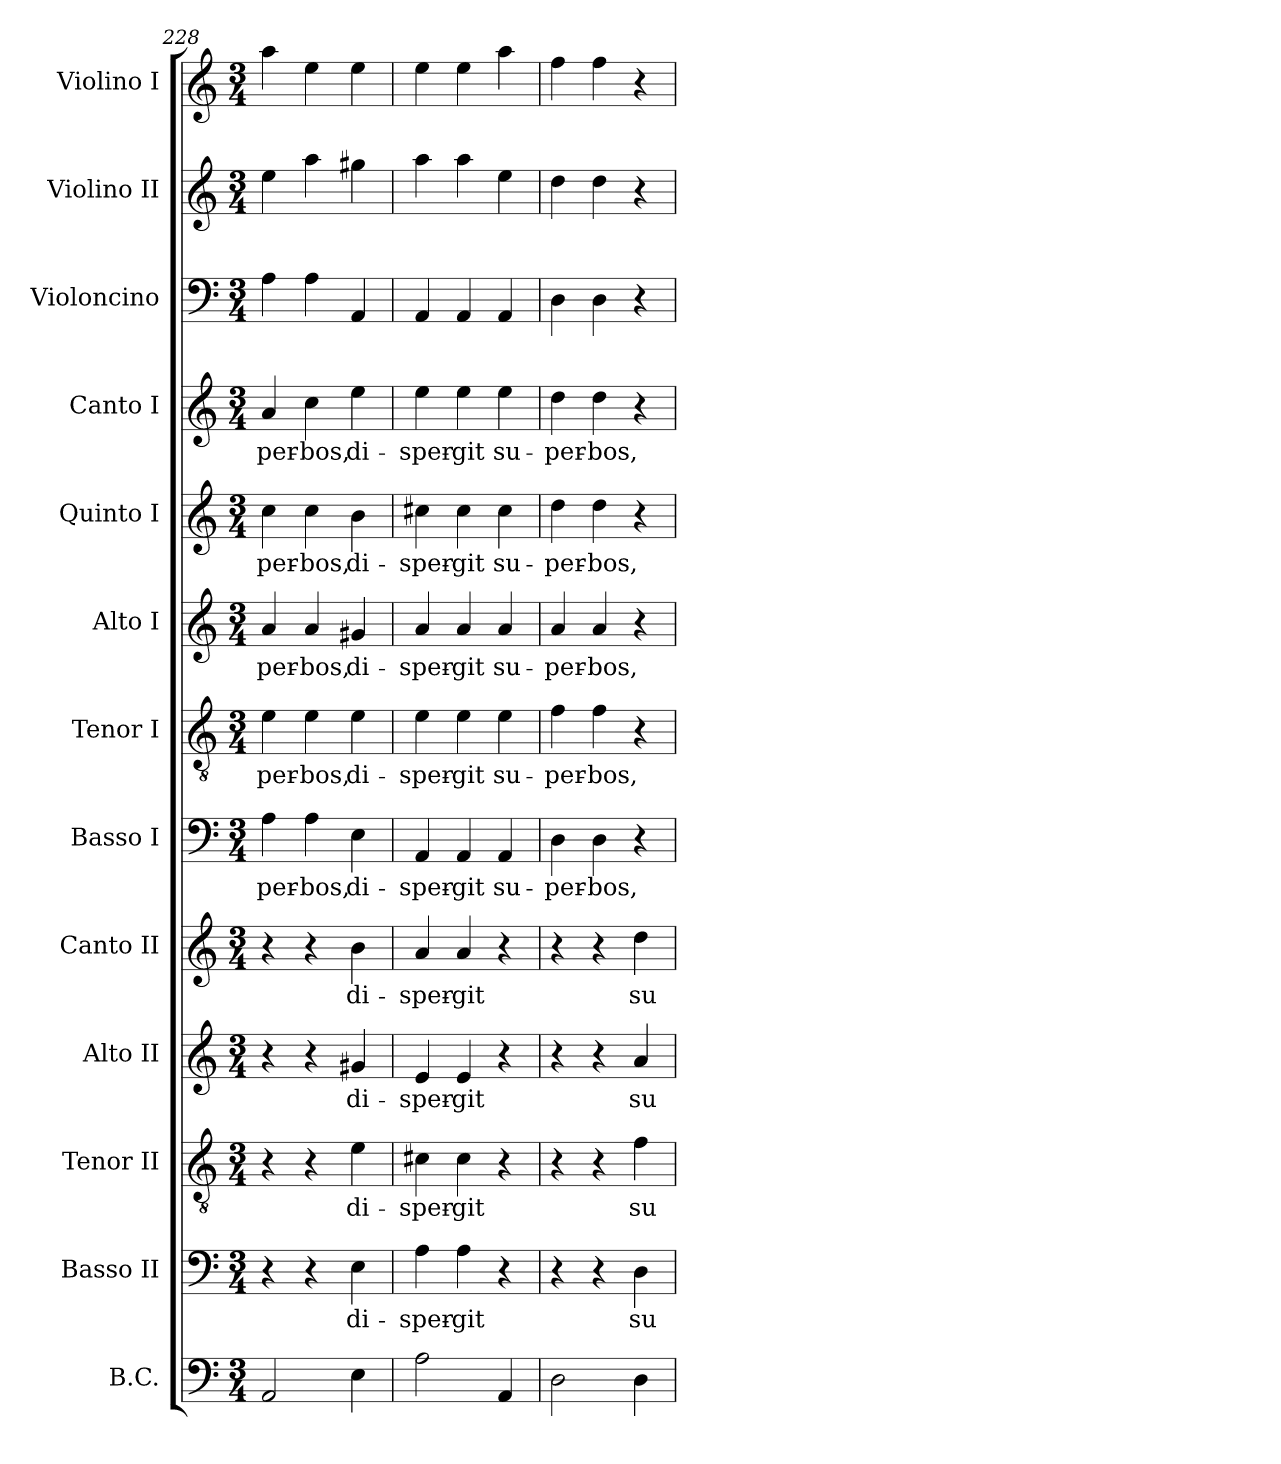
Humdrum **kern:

**kern	**kern	**text	**kern	**text	**kern	**text	**kern	**text	**kern	**text	**kern	**text	**kern	**text	**kern	**text	**kern	**text	**kern	**kern	**kern
*part13	*part12	*part12	*part11	*part11	*part10	*part10	*part9	*part9	*part8	*part8	*part7	*part7	*part6	*part6	*part5	*part5	*part4	*part4	*part3	*part2	*part1
*staff13	*staff12	*staff12	*staff11	*staff11	*staff10	*staff10	*staff9	*staff9	*staff8	*staff8	*staff7	*staff7	*staff6	*staff6	*staff5	*staff5	*staff4	*staff4	*staff3	*staff2	*staff1
*I"B.C.	*I"Basso II	*	*I"Tenor II	*	*I"Alto II	*	*I"Canto II	*	*I"Basso I	*	*I"Tenor I	*	*I"Alto I	*	*I"Quinto I	*	*I"Canto I	*	*I"Violoncino	*I"Violino II	*I"Violino I
*I'BC	*I'B 2	*	*I'T 2	*	*I'A 2	*	*I'C 2	*	*I'B 1	*	*I'T 1	*	*I'A 1	*	*I'Q 1	*	*I'C 1	*	*	*I'Vln. II	*I'Vln. I
*clefF4	*clefF4	*	*clefGv2	*	*clefG2	*	*clefG2	*	*clefF4	*	*clefGv2	*	*clefG2	*	*clefG2	*	*clefG2	*	*clefF4	*clefG2	*clefG2
*k[]	*k[]	*	*k[]	*	*k[]	*	*k[]	*	*k[]	*	*k[]	*	*k[]	*	*k[]	*	*k[]	*	*k[]	*k[]	*k[]
*C:	*C:	*	*C:	*	*C:	*	*C:	*	*C:	*	*C:	*	*C:	*	*C:	*	*C:	*	*C:	*C:	*C:
*M3/4	*M3/4	*	*M3/4	*	*M3/4	*	*M3/4	*	*M3/4	*	*M3/4	*	*M3/4	*	*M3/4	*	*M3/4	*	*M3/4	*M3/4	*M3/4
=228	=228	=228	=228	=228	=228	=228	=228	=228	=228	=228	=228	=228	=228	=228	=228	=228	=228	=228	=228	=228	=228
!	!	!	!	!	!	!	!	!	!	!LO:LY:b	!	!	!	!	!	!	!	!	!	!	!
!	!	!	!	!	!	!	!	!	!	!	!	!LO:LY:b	!	!	!	!	!	!	!	!	!
!	!	!	!	!	!	!	!	!	!	!	!	!	!	!LO:LY:b	!	!	!	!	!	!	!
!	!	!	!	!	!	!	!	!	!	!	!	!	!	!	!	!LO:LY:b	!	!	!	!	!
!	!	!	!	!	!	!	!	!	!	!	!	!	!	!	!	!	!	!LO:LY:b	!	!	!
2AA/	4r	.	4r	.	4r	.	4r	.	4A\	-per-	4e\	-per-	4a/	-per-	4cc\	-per-	4a/	-per-	4A\	4ee\	4aa\
!	!	!	!	!	!	!	!	!	!	!LO:LY:b	!	!	!	!	!	!	!	!	!	!	!
!	!	!	!	!	!	!	!	!	!	!	!	!LO:LY:b	!	!	!	!	!	!	!	!	!
!	!	!	!	!	!	!	!	!	!	!	!	!	!	!LO:LY:b	!	!	!	!	!	!	!
!	!	!	!	!	!	!	!	!	!	!	!	!	!	!	!	!LO:LY:b	!	!	!	!	!
!	!	!	!	!	!	!	!	!	!	!	!	!	!	!	!	!	!	!LO:LY:b	!	!	!
.	4r	.	4r	.	4r	.	4r	.	4A\	-bos,	4e\	-bos,	4a/	-bos,	4cc\	-bos,	4cc\	-bos,	4A\	4aa\	4ee\
!	!	!LO:LY:b	!	!	!	!	!	!	!	!	!	!	!	!	!	!	!	!	!	!	!
!	!	!	!	!LO:LY:b	!	!	!	!	!	!	!	!	!	!	!	!	!	!	!	!	!
!	!	!	!	!	!	!LO:LY:b	!	!	!	!	!	!	!	!	!	!	!	!	!	!	!
!	!	!	!	!	!	!	!	!LO:LY:b	!	!	!	!	!	!	!	!	!	!	!	!	!
!	!	!	!	!	!	!	!	!	!	!LO:LY:b	!	!	!	!	!	!	!	!	!	!	!
!	!	!	!	!	!	!	!	!	!	!	!	!LO:LY:b	!	!	!	!	!	!	!	!	!
!	!	!	!	!	!	!	!	!	!	!	!	!	!	!LO:LY:b	!	!	!	!	!	!	!
!	!	!	!	!	!	!	!	!	!	!	!	!	!	!	!	!LO:LY:b	!	!	!	!	!
!	!	!	!	!	!	!	!	!	!	!	!	!	!	!	!	!	!	!LO:LY:b	!	!	!
4E\	4E\	di-	4e\	di-	4g#X/	di-	4b\	di-	4E\	di-	4e\	di-	4g#X/	di-	4b\	di-	4ee\	di-	4AA/	4gg#X\	4ee\
!!LO:PB:g=z
=229	=229	=229	=229	=229	=229	=229	=229	=229	=229	=229	=229	=229	=229	=229	=229	=229	=229	=229	=229	=229	=229
!	!	!LO:LY:b	!	!	!	!	!	!	!	!	!	!	!	!	!	!	!	!	!	!	!
!	!	!	!	!LO:LY:b	!	!	!	!	!	!	!	!	!	!	!	!	!	!	!	!	!
!	!	!	!	!	!	!LO:LY:b	!	!	!	!	!	!	!	!	!	!	!	!	!	!	!
!	!	!	!	!	!	!	!	!LO:LY:b	!	!	!	!	!	!	!	!	!	!	!	!	!
!	!	!	!	!	!	!	!	!	!	!LO:LY:b	!	!	!	!	!	!	!	!	!	!	!
!	!	!	!	!	!	!	!	!	!	!	!	!LO:LY:b	!	!	!	!	!	!	!	!	!
!	!	!	!	!	!	!	!	!	!	!	!	!	!	!LO:LY:b	!	!	!	!	!	!	!
!	!	!	!	!	!	!	!	!	!	!	!	!	!	!	!	!LO:LY:b	!	!	!	!	!
!	!	!	!	!	!	!	!	!	!	!	!	!	!	!	!	!	!	!LO:LY:b	!	!	!
2A\	4A\	-sper-	4c#X\	-sper-	4e/	-sper-	4a/	-sper-	4AA/	-sper-	4e\	-sper-	4a/	-sper-	4cc#X\	-sper-	4ee\	-sper-	4AA/	4aa\	4ee\
!	!	!LO:LY:b	!	!	!	!	!	!	!	!	!	!	!	!	!	!	!	!	!	!	!
!	!	!	!	!LO:LY:b	!	!	!	!	!	!	!	!	!	!	!	!	!	!	!	!	!
!	!	!	!	!	!	!LO:LY:b	!	!	!	!	!	!	!	!	!	!	!	!	!	!	!
!	!	!	!	!	!	!	!	!LO:LY:b	!	!	!	!	!	!	!	!	!	!	!	!	!
!	!	!	!	!	!	!	!	!	!	!LO:LY:b	!	!	!	!	!	!	!	!	!	!	!
!	!	!	!	!	!	!	!	!	!	!	!	!LO:LY:b	!	!	!	!	!	!	!	!	!
!	!	!	!	!	!	!	!	!	!	!	!	!	!	!LO:LY:b	!	!	!	!	!	!	!
!	!	!	!	!	!	!	!	!	!	!	!	!	!	!	!	!LO:LY:b	!	!	!	!	!
!	!	!	!	!	!	!	!	!	!	!	!	!	!	!	!	!	!	!LO:LY:b	!	!	!
.	4A\	-git	4c#\	-git	4e/	-git	4a/	-git	4AA/	-git	4e\	-git	4a/	-git	4cc#\	-git	4ee\	-git	4AA/	4aa\	4ee\
!	!	!	!	!	!	!	!	!	!	!LO:LY:b	!	!	!	!	!	!	!	!	!	!	!
!	!	!	!	!	!	!	!	!	!	!	!	!LO:LY:b	!	!	!	!	!	!	!	!	!
!	!	!	!	!	!	!	!	!	!	!	!	!	!	!LO:LY:b	!	!	!	!	!	!	!
!	!	!	!	!	!	!	!	!	!	!	!	!	!	!	!	!LO:LY:b	!	!	!	!	!
!	!	!	!	!	!	!	!	!	!	!	!	!	!	!	!	!	!	!LO:LY:b	!	!	!
4AA/	4r	.	4r	.	4r	.	4r	.	4AA/	su-	4e\	su-	4a/	su-	4cc#\	su-	4ee\	su-	4AA/	4ee\	4aa\
=230	=230	=230	=230	=230	=230	=230	=230	=230	=230	=230	=230	=230	=230	=230	=230	=230	=230	=230	=230	=230	=230
!	!	!	!	!	!	!	!	!	!	!LO:LY:b	!	!	!	!	!	!	!	!	!	!	!
!	!	!	!	!	!	!	!	!	!	!	!	!LO:LY:b	!	!	!	!	!	!	!	!	!
!	!	!	!	!	!	!	!	!	!	!	!	!	!	!LO:LY:b	!	!	!	!	!	!	!
!	!	!	!	!	!	!	!	!	!	!	!	!	!	!	!	!LO:LY:b	!	!	!	!	!
!	!	!	!	!	!	!	!	!	!	!	!	!	!	!	!	!	!	!LO:LY:b	!	!	!
2D\	4r	.	4r	.	4r	.	4r	.	4D\	-per-	4f\	-per-	4a/	-per-	4dd\	-per-	4dd\	-per-	4D\	4dd\	4ff\
!	!	!	!	!	!	!	!	!	!	!LO:LY:b	!	!	!	!	!	!	!	!	!	!	!
!	!	!	!	!	!	!	!	!	!	!	!	!LO:LY:b	!	!	!	!	!	!	!	!	!
!	!	!	!	!	!	!	!	!	!	!	!	!	!	!LO:LY:b	!	!	!	!	!	!	!
!	!	!	!	!	!	!	!	!	!	!	!	!	!	!	!	!LO:LY:b	!	!	!	!	!
!	!	!	!	!	!	!	!	!	!	!	!	!	!	!	!	!	!	!LO:LY:b	!	!	!
.	4r	.	4r	.	4r	.	4r	.	4D\	-bos,	4f\	-bos,	4a/	-bos,	4dd\	-bos,	4dd\	-bos,	4D\	4dd\	4ff\
!	!	!LO:LY:b	!	!	!	!	!	!	!	!	!	!	!	!	!	!	!	!	!	!	!
!	!	!	!	!LO:LY:b	!	!	!	!	!	!	!	!	!	!	!	!	!	!	!	!	!
!	!	!	!	!	!	!LO:LY:b	!	!	!	!	!	!	!	!	!	!	!	!	!	!	!
!	!	!	!	!	!	!	!	!LO:LY:b	!	!	!	!	!	!	!	!	!	!	!	!	!
4D\	4D\	su-	4f\	su-	4a/	su-	4dd\	su-	4r	.	4r	.	4r	.	4r	.	4r	.	4r	4r	4r
=	=	=	=	=	=	=	=	=	=	=	=	=	=	=	=	=	=	=	=	=	=
*-	*-	*-	*-	*-	*-	*-	*-	*-	*-	*-	*-	*-	*-	*-	*-	*-	*-	*-	*-	*-	*-
